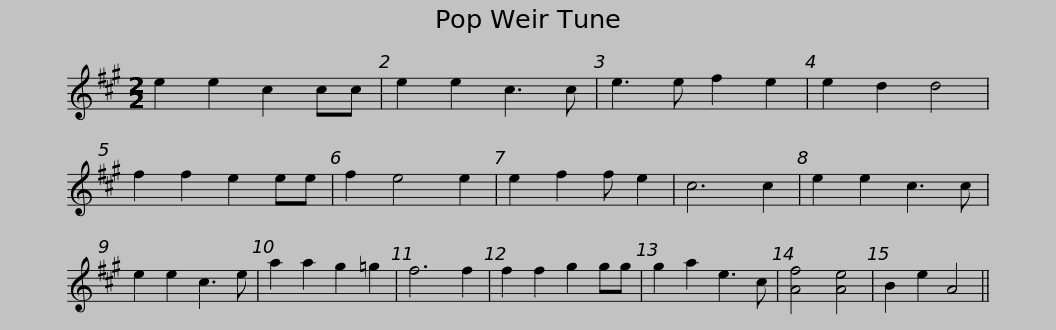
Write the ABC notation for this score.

X:1
L:1/8
M:2/2
I:linebreak $
K:A
V:1 treble
V:1
 e2 e2 c2 cc | e2 e2 c3 c | e3 e f2 e2 | e2 d2 d4 | f2 f2 e2 ee | %5
 f2 e4 e2 | e2 f2 f e2 | c6 c2 | e2 e2 c3 c |$ e2 e2 c3 e | %10
 a2 a2 g2 =g2 | f6 f2 | f2 f2 g2 gg | g2 a2 e3 c | [Af]4 [Ae]4 | %15
 B2 e2 A4 || %16
